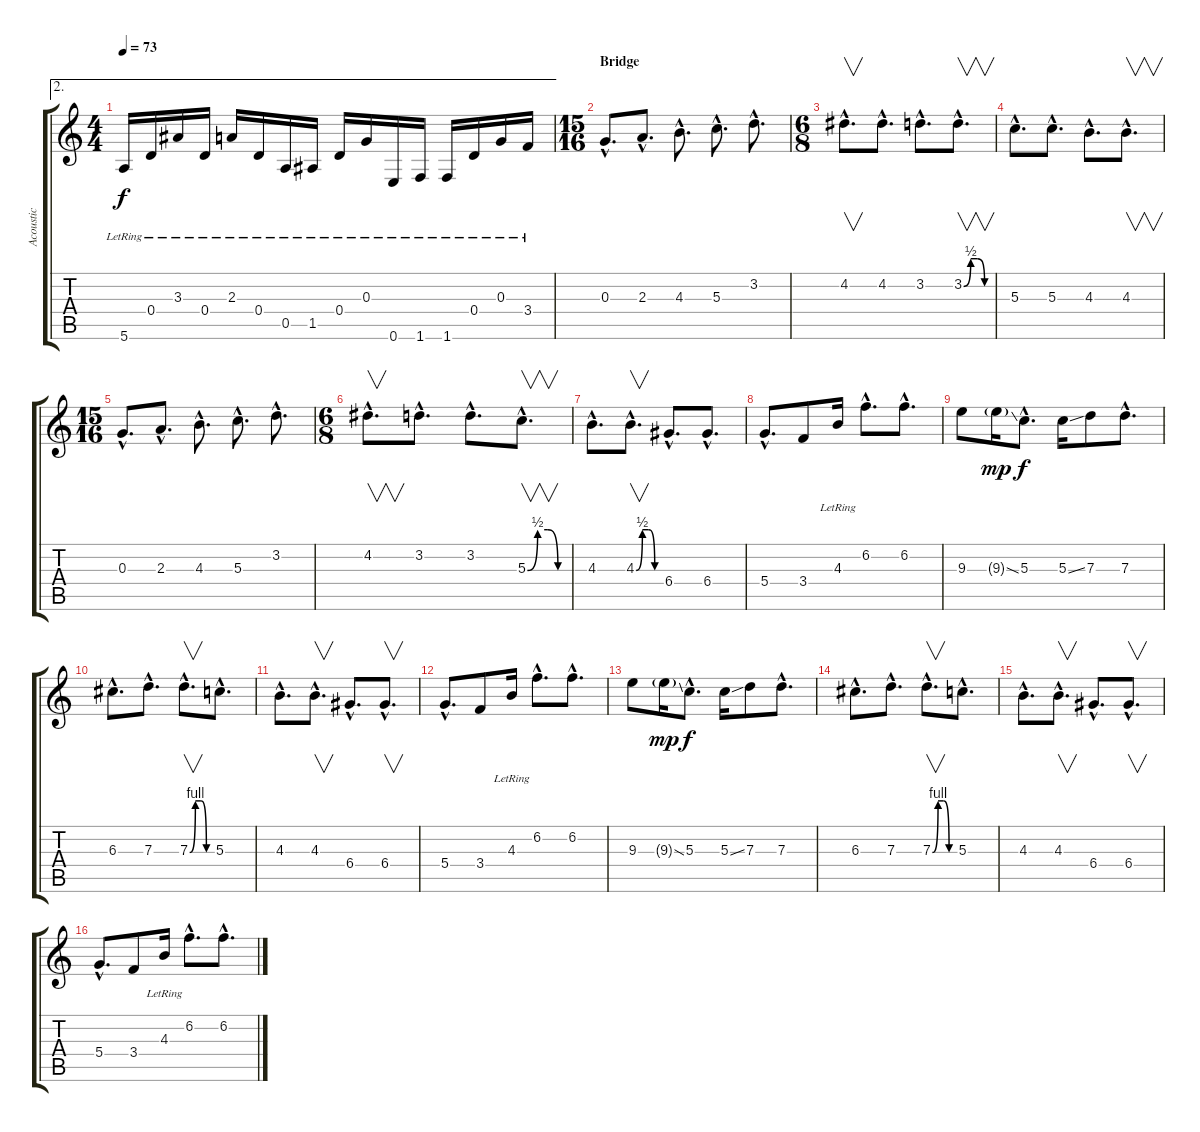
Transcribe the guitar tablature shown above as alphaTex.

\track ("Acoustic" "Acoustic") {instrument electricguitarjazz}
\staff {score tabs}
\tuning (E4 B3 G3 D3 A2 E2) {hide}
\ae 2
\ts (4 4)
\tempo 73
\clef g2
\ks c
5.6{lr}.16{dy f} 0.4{lr}.16 3.3{lr}.16 0.4{lr}.16 2.3{lr}.16 0.4{lr}.16 0.5{lr}.16 1.5{lr}.16 0.4{lr}.16 0.3{lr}.16 0.6{lr}.16 1.6{lr}.16 1.6{lr}.16 0.4{lr}.16 0.3{lr}.16 3.4{lr}.16 |
\ts (15 16)
\section ("" "Bridge")
0.3{hac}.8{d} 2.3{hac}.8{d} 4.3{hac}.8{d} 5.3{hac}.8{d} 3.2{hac}.8{d} |
\ts (6 8)
4.2{hac}.8{v d} 4.2{hac}.8{d} 3.2{hac}.8{d} 3.2{be (custom 0 0 15 2 30 2 45 0 60 0) hac}.8{v d} |
5.3{hac}.8{d} 5.3{hac}.8{d} 4.3{hac}.8{d} 4.3{hac}.8{v d} |
\ts (15 16)
0.3{hac}.8{d} 2.3{hac}.8{d} 4.3{hac}.8{d} 5.3{hac}.8{d} 3.2{hac}.8{d} |
\ts (6 8)
4.2{hac}.8{v d} 3.2{hac}.8{d} 3.2{hac}.8{d} 5.3{be (custom 0 0 15 2 30 2 45 0 60 0) hac}.8{v d} |
4.3{hac}.8{d} 4.3{be (custom 0 0 15 2 30 2 45 0 60 0) hac}.8{v d} 6.4{hac}.8{d} 6.4{hac}.8{d} |
5.4{hac}.8{d} 3.4.8 4.3{lr}.16 6.2{hac}.8{d} 6.2{hac}.8{d} |
9.3.8 9.3{ss g}.16{dy mp} 5.3{hac}.8{d dy f} 5.3{ss}.16 7.3.8 7.3{hac}.8{d} |
6.3{hac}.8{d} 7.3{hac}.8{d} 7.3{be (custom 0 0 15 4 30 4 45 0 60 0) hac}.8{v d} 5.3{hac}.8{d} |
4.3{hac}.8{d} 4.3{hac}.8{v d} 6.4{hac}.8{d} 6.4{hac}.8{v d} |
5.4{hac}.8{d} 3.4.8 4.3{lr}.16 6.2{hac}.8{d} 6.2{hac}.8{d} |
9.3.8 9.3{ss g}.16{dy mp} 5.3{hac}.8{d dy f} 5.3{ss}.16 7.3.8 7.3{hac}.8{d} |
6.3{hac}.8{d} 7.3{hac}.8{d} 7.3{be (custom 0 0 15 4 30 4 45 0 60 0) hac}.8{v d} 5.3{hac}.8{d} |
4.3{hac}.8{d} 4.3{hac}.8{v d} 6.4{hac}.8{d} 6.4{hac}.8{v d} |
5.4{hac}.8{d} 3.4.8 4.3{lr}.16 6.2{hac}.8{d} 6.2{hac}.8{d}
